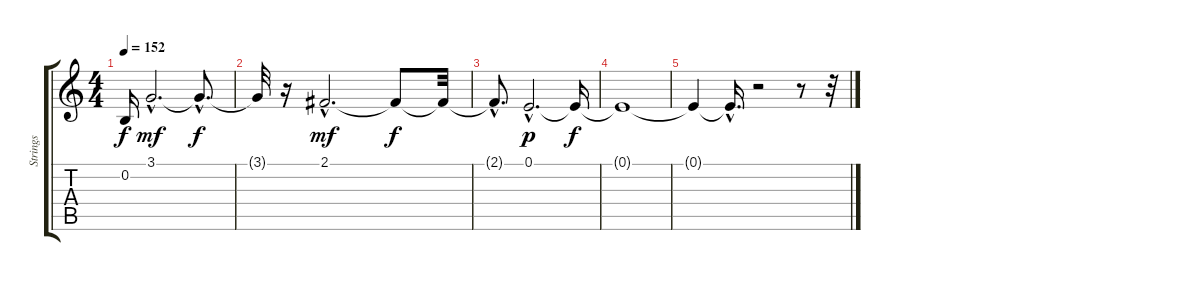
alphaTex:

\track ("Strings" "Strings") {instrument stringensemble2}
\staff {score tabs}
\tuning (E4 B3 G3 D3 A2 E2) {hide}
\ts (4 4)
\tempo 152
\clef g2
\ks c
0.2{t}.16{dy f} 3.1{hac}.2{d dy mf} 3.1{hac t}.8{d dy f} |
3.1{t}.32 r.16 2.1{hac}.2{d dy mf volume 8} 2.1{t}.8{dy f} 2.1{t}.32 |
2.1{hac t}.8{d} 0.1{hac}.2{d dy p volume 6} 0.1{t}.16{dy f} |
0.1{t}.1 |
0.1{t}.4 0.1{hac t}.16{d} r.2 r.8 r.32
